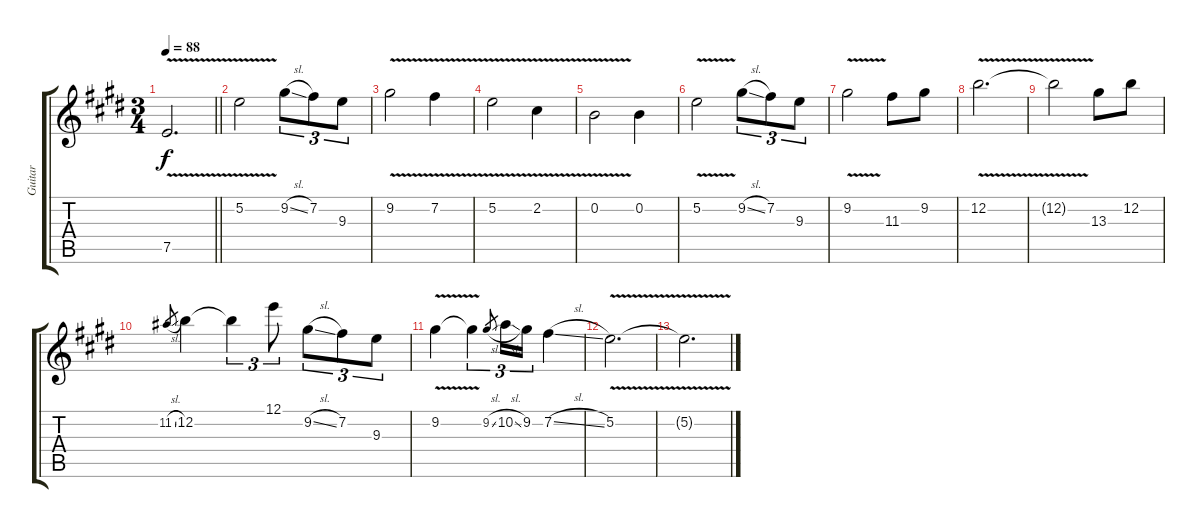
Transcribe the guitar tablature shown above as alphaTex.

\track ("Guitar" "Guitar") {instrument overdrivenguitar}
\staff {score tabs}
\tuning (E4 B3 G3 D3 A2 E2) {hide}
\ts (3 4)
\tempo 88
\clef g2
\barLineRight lightlight
\ks c#minor
7.5{v t}.2{d dy f} |
\section ("" " ")
5.2{v}.2 9.2{sl}.8{tu (3 2)} 7.2.8{tu (3 2)} 9.3.8{tu (3 2)} |
9.2{v}.2 7.2{v}.4 |
\ks e
5.2{v}.2 2.2{v}.4 |
\ks c#minor
0.2{v}.2 0.2.4 |
5.2{v}.2 9.2{sl}.8{tu (3 2)} 7.2.8{tu (3 2)} 9.3.8{tu (3 2)} |
9.2{v}.2 11.3.8 9.2.8 |
\ks e
12.2{v}.2{d} |
\ks c#minor
12.2{v t}.2 13.3.8 12.2.8 |
11.2{sl}.8{gr} 12.2.4 12.2{t}.4{tu (3 2)} 12.1.8{tu (3 2)} 9.2{sl}.8{tu (3 2)} 7.2.8{tu (3 2)} 9.3.8{tu (3 2)} |
\ks e
9.2{v}.4 9.2{t}.4{tu (3 2)} 9.2{sl}.8{gr} 10.2{sl}.16{tu (3 2)} 9.2.16{tu (3 2)} 7.2{sl}.4 |
\ks c#minor
5.2{v}.2{d} |
5.2{v t}.2{d}
